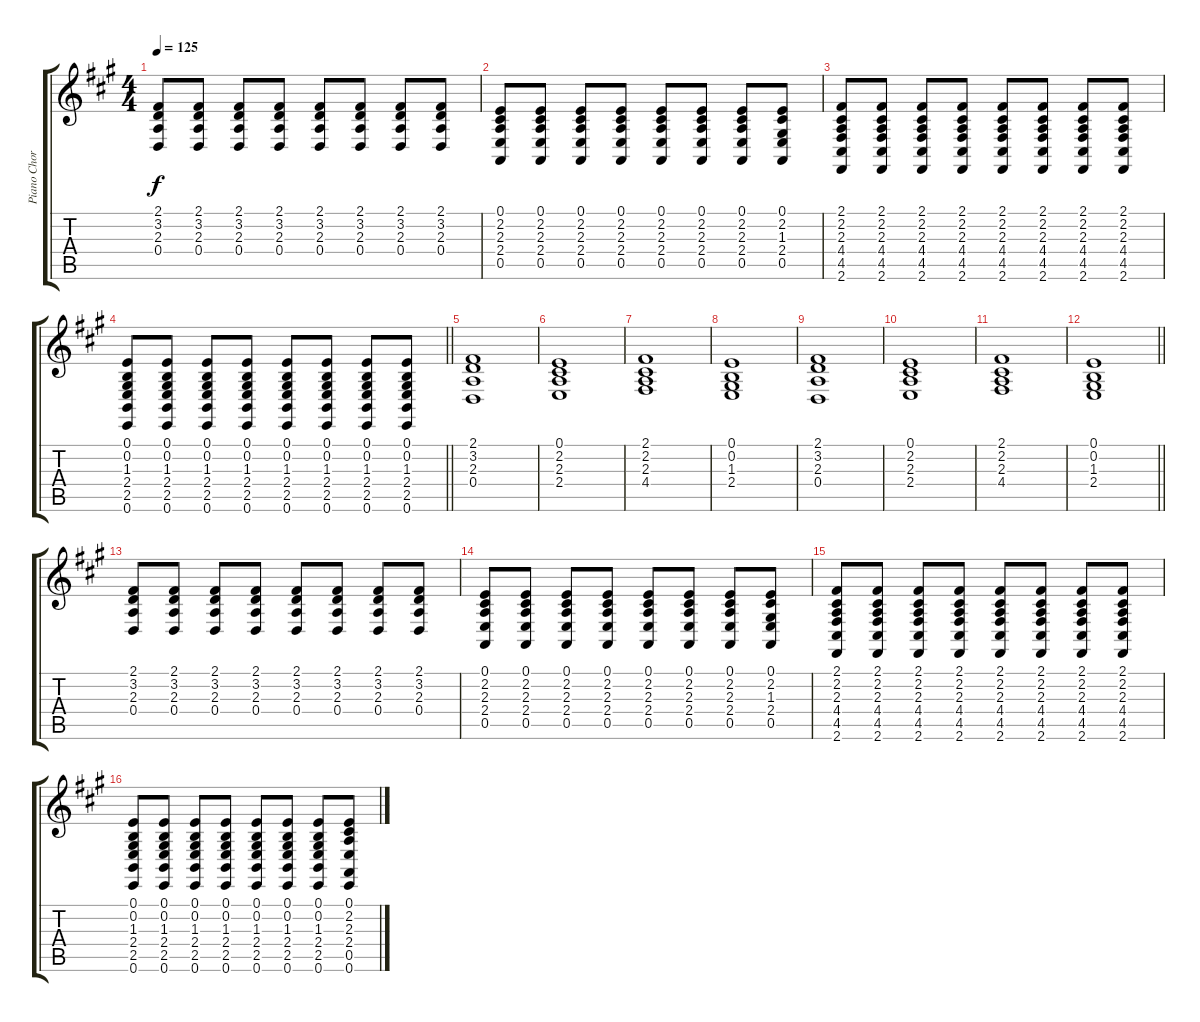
\track ("Piano Chords" "Piano Chor") {instrument acousticgrandpiano}
\staff {score tabs}
\tuning (E4 B3 G3 D3 A2 E2) {hide}
\ts (4 4)
\tempo 125
\clef g2
\ks a
(2.1 3.2 2.3 0.4).8{dy f} (2.1 3.2 2.3 0.4).8 (2.1 3.2 2.3 0.4).8 (2.1 3.2 2.3 0.4).8 (2.1 3.2 2.3 0.4).8 (2.1 3.2 2.3 0.4).8 (2.1 3.2 2.3 0.4).8 (2.1 3.2 2.3 0.4).8 |
(0.1 2.2 2.3 2.4 0.5).8 (0.1 2.2 2.3 2.4 0.5).8 (0.1 2.2 2.3 2.4 0.5).8 (0.1 2.2 2.3 2.4 0.5).8 (0.1 2.2 2.3 2.4 0.5).8 (0.1 2.2 2.3 2.4 0.5).8 (0.1 2.2 2.3 2.4 0.5).8 (0.1 2.2 1.3 2.4 0.5).8 |
(2.1 2.2 2.3 4.4 4.5 2.6).8 (2.1 2.2 2.3 4.4 4.5 2.6).8 (2.1 2.2 2.3 4.4 4.5 2.6).8 (2.1 2.2 2.3 4.4 4.5 2.6).8 (2.1 2.2 2.3 4.4 4.5 2.6).8 (2.1 2.2 2.3 4.4 4.5 2.6).8 (2.1 2.2 2.3 4.4 4.5 2.6).8 (2.1 2.2 2.3 4.4 4.5 2.6).8 |
\barLineRight lightlight
(0.1 0.2 1.3 2.4 2.5 0.6).8 (0.1 0.2 1.3 2.4 2.5 0.6).8 (0.1 0.2 1.3 2.4 2.5 0.6).8 (0.1 0.2 1.3 2.4 2.5 0.6).8 (0.1 0.2 1.3 2.4 2.5 0.6).8 (0.1 0.2 1.3 2.4 2.5 0.6).8 (0.1 0.2 1.3 2.4 2.5 0.6).8 (0.1 0.2 1.3 2.4 2.5 0.6).8 |
(2.1 3.2 2.3 0.4).1 |
(0.1 2.2 2.3 2.4).1 |
(2.1 2.2 2.3 4.4).1 |
(0.1 0.2 1.3 2.4).1 |
(2.1 3.2 2.3 0.4).1 |
(0.1 2.2 2.3 2.4).1 |
(2.1 2.2 2.3 4.4).1 |
\barLineRight lightlight
(0.1 0.2 1.3 2.4).1 |
(2.1 3.2 2.3 0.4).8 (2.1 3.2 2.3 0.4).8 (2.1 3.2 2.3 0.4).8 (2.1 3.2 2.3 0.4).8 (2.1 3.2 2.3 0.4).8 (2.1 3.2 2.3 0.4).8 (2.1 3.2 2.3 0.4).8 (2.1 3.2 2.3 0.4).8 |
(0.1 2.2 2.3 2.4 0.5).8 (0.1 2.2 2.3 2.4 0.5).8 (0.1 2.2 2.3 2.4 0.5).8 (0.1 2.2 2.3 2.4 0.5).8 (0.1 2.2 2.3 2.4 0.5).8 (0.1 2.2 2.3 2.4 0.5).8 (0.1 2.2 2.3 2.4 0.5).8 (0.1 2.2 1.3 2.4 0.5).8 |
(2.1 2.2 2.3 4.4 4.5 2.6).8 (2.1 2.2 2.3 4.4 4.5 2.6).8 (2.1 2.2 2.3 4.4 4.5 2.6).8 (2.1 2.2 2.3 4.4 4.5 2.6).8 (2.1 2.2 2.3 4.4 4.5 2.6).8 (2.1 2.2 2.3 4.4 4.5 2.6).8 (2.1 2.2 2.3 4.4 4.5 2.6).8 (2.1 2.2 2.3 4.4 4.5 2.6).8 |
(0.1 0.2 1.3 2.4 2.5 0.6).8 (0.1 0.2 1.3 2.4 2.5 0.6).8 (0.1 0.2 1.3 2.4 2.5 0.6).8 (0.1 0.2 1.3 2.4 2.5 0.6).8 (0.1 0.2 1.3 2.4 2.5 0.6).8 (0.1 0.2 1.3 2.4 2.5 0.6).8 (0.1 0.2 1.3 2.4 2.5 0.6).8 (0.1 2.2 2.3 2.4 0.5 0.6).8
